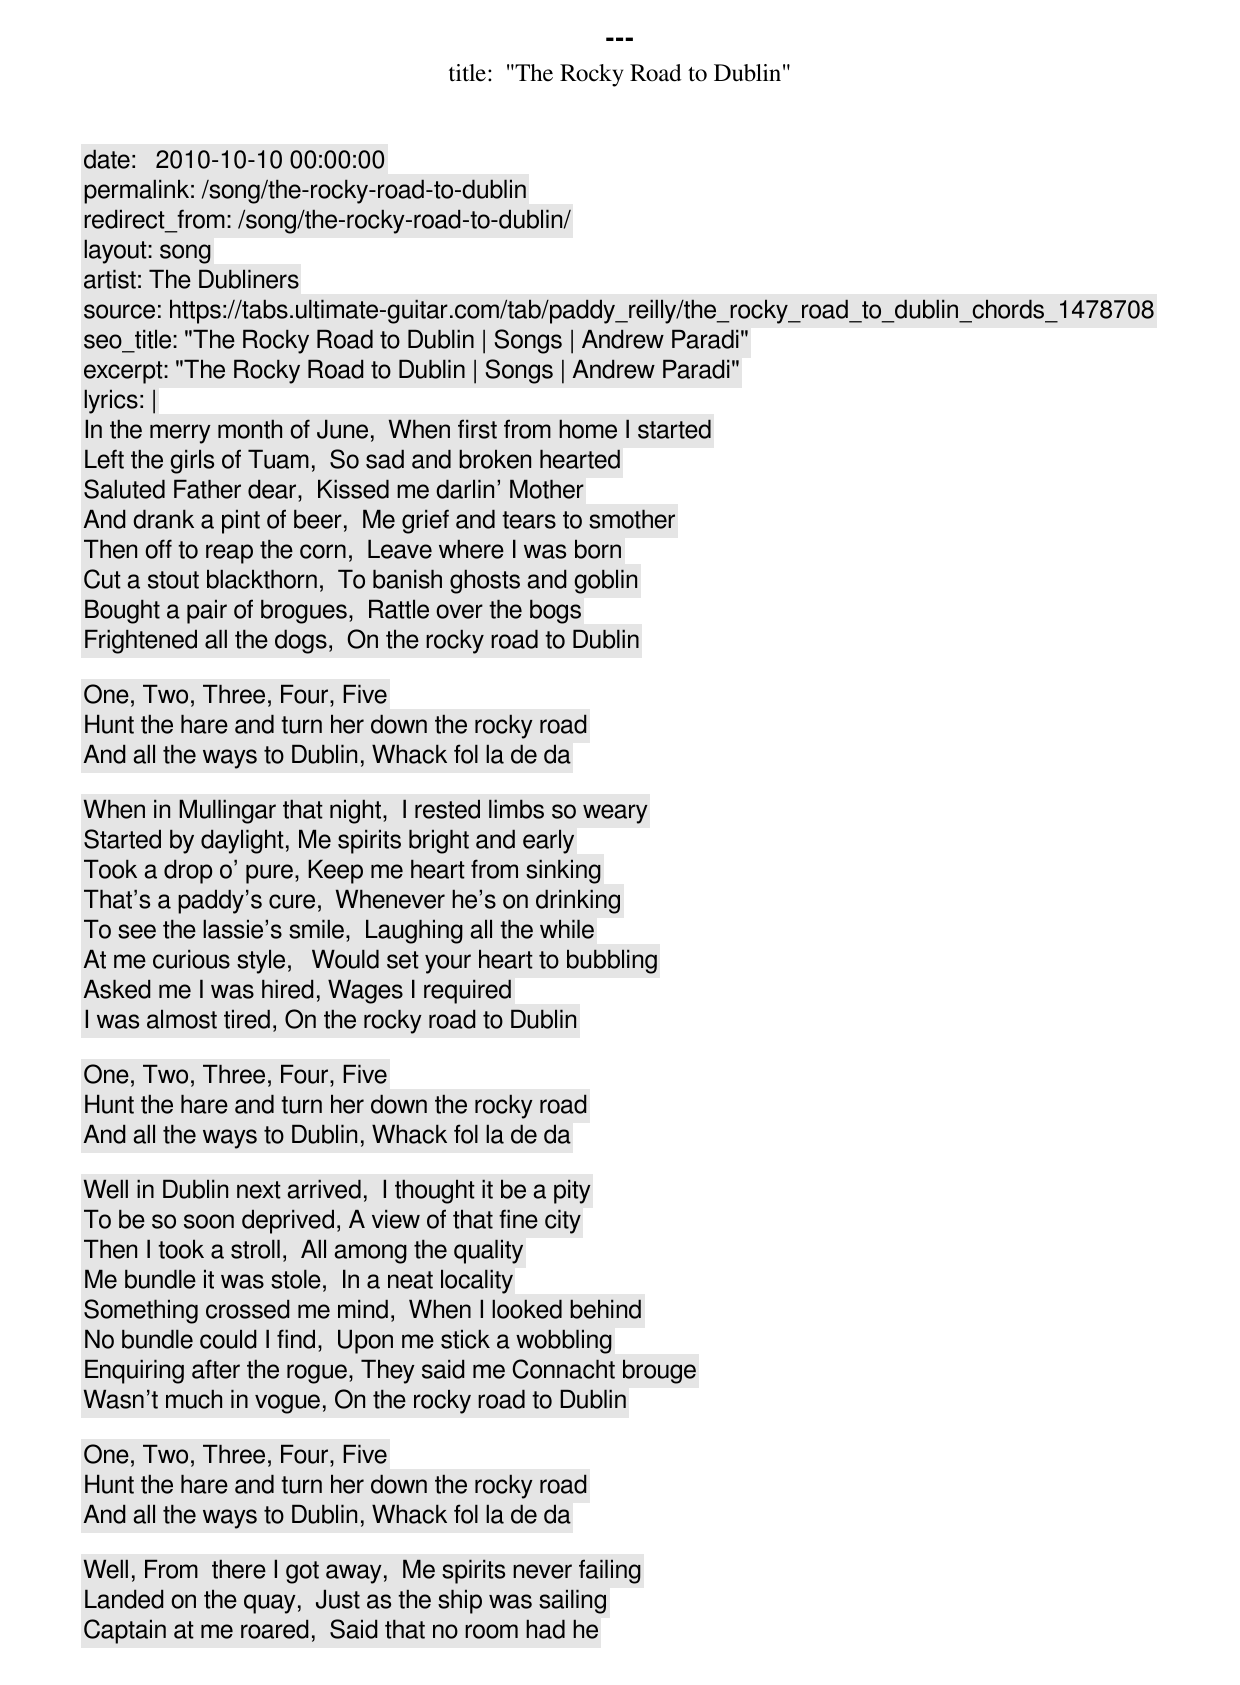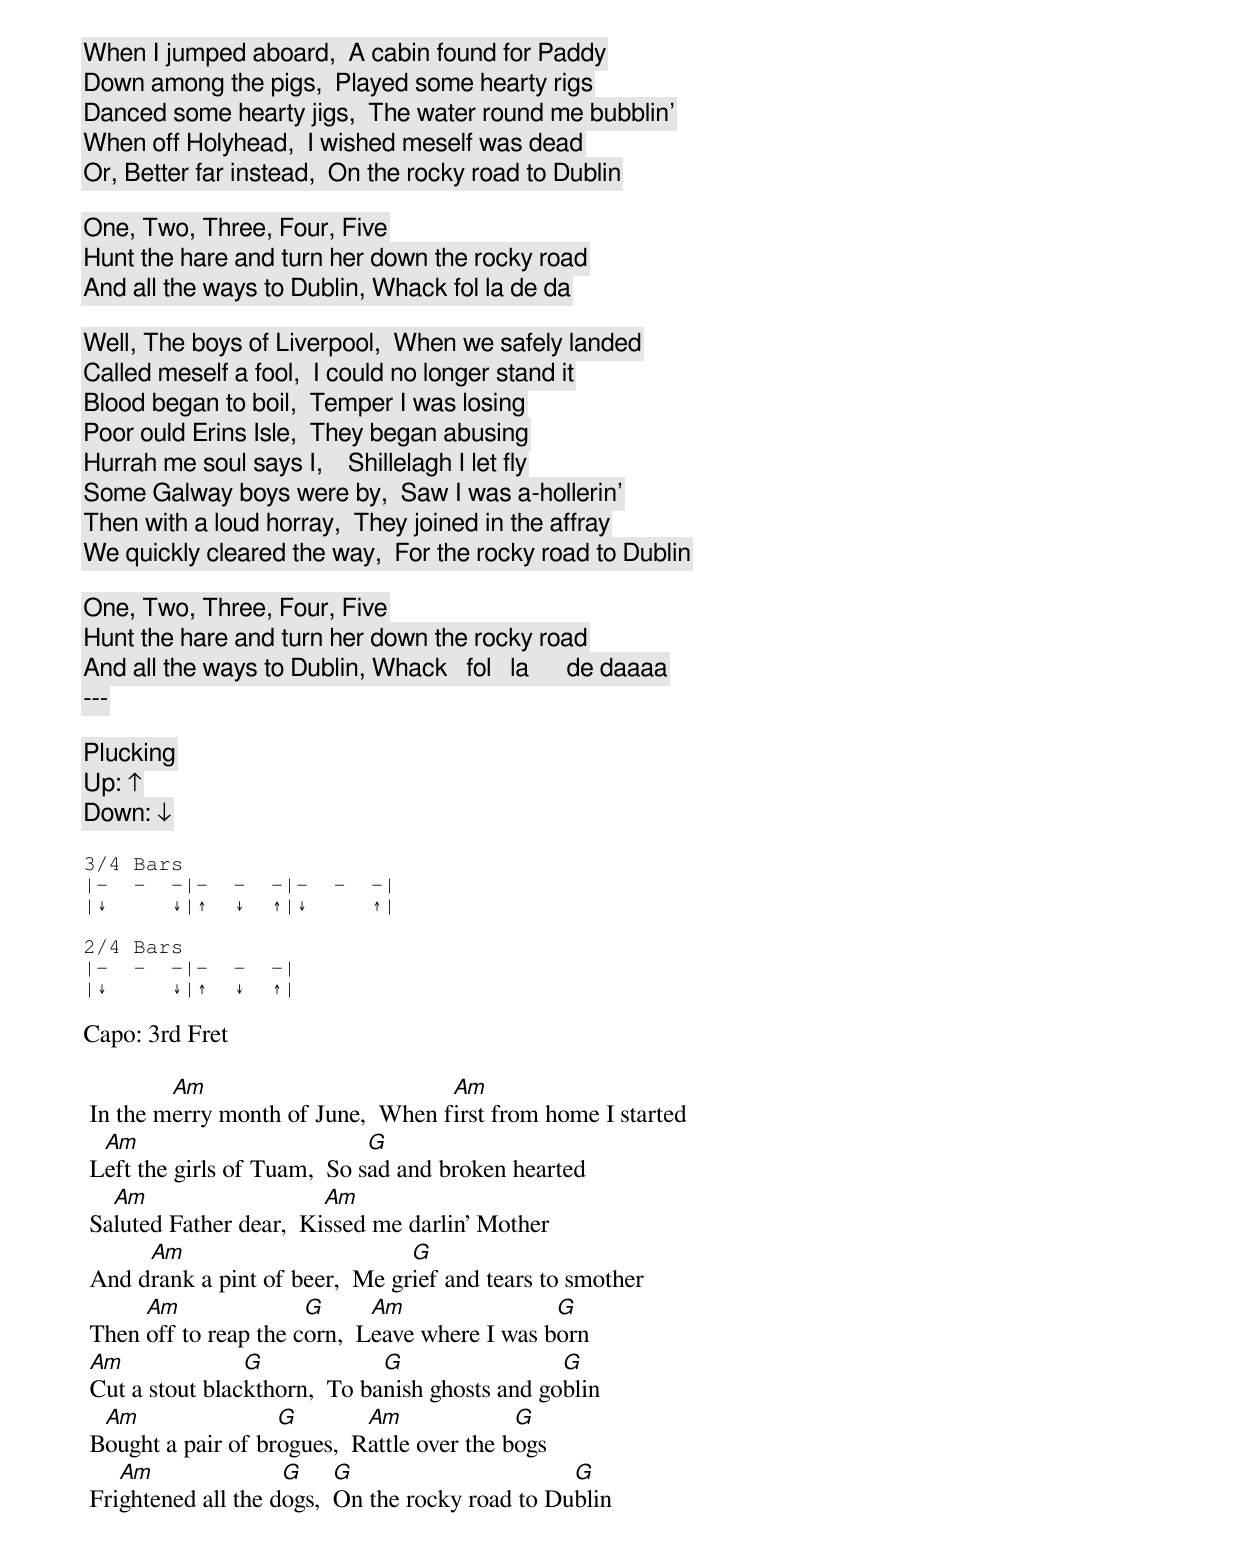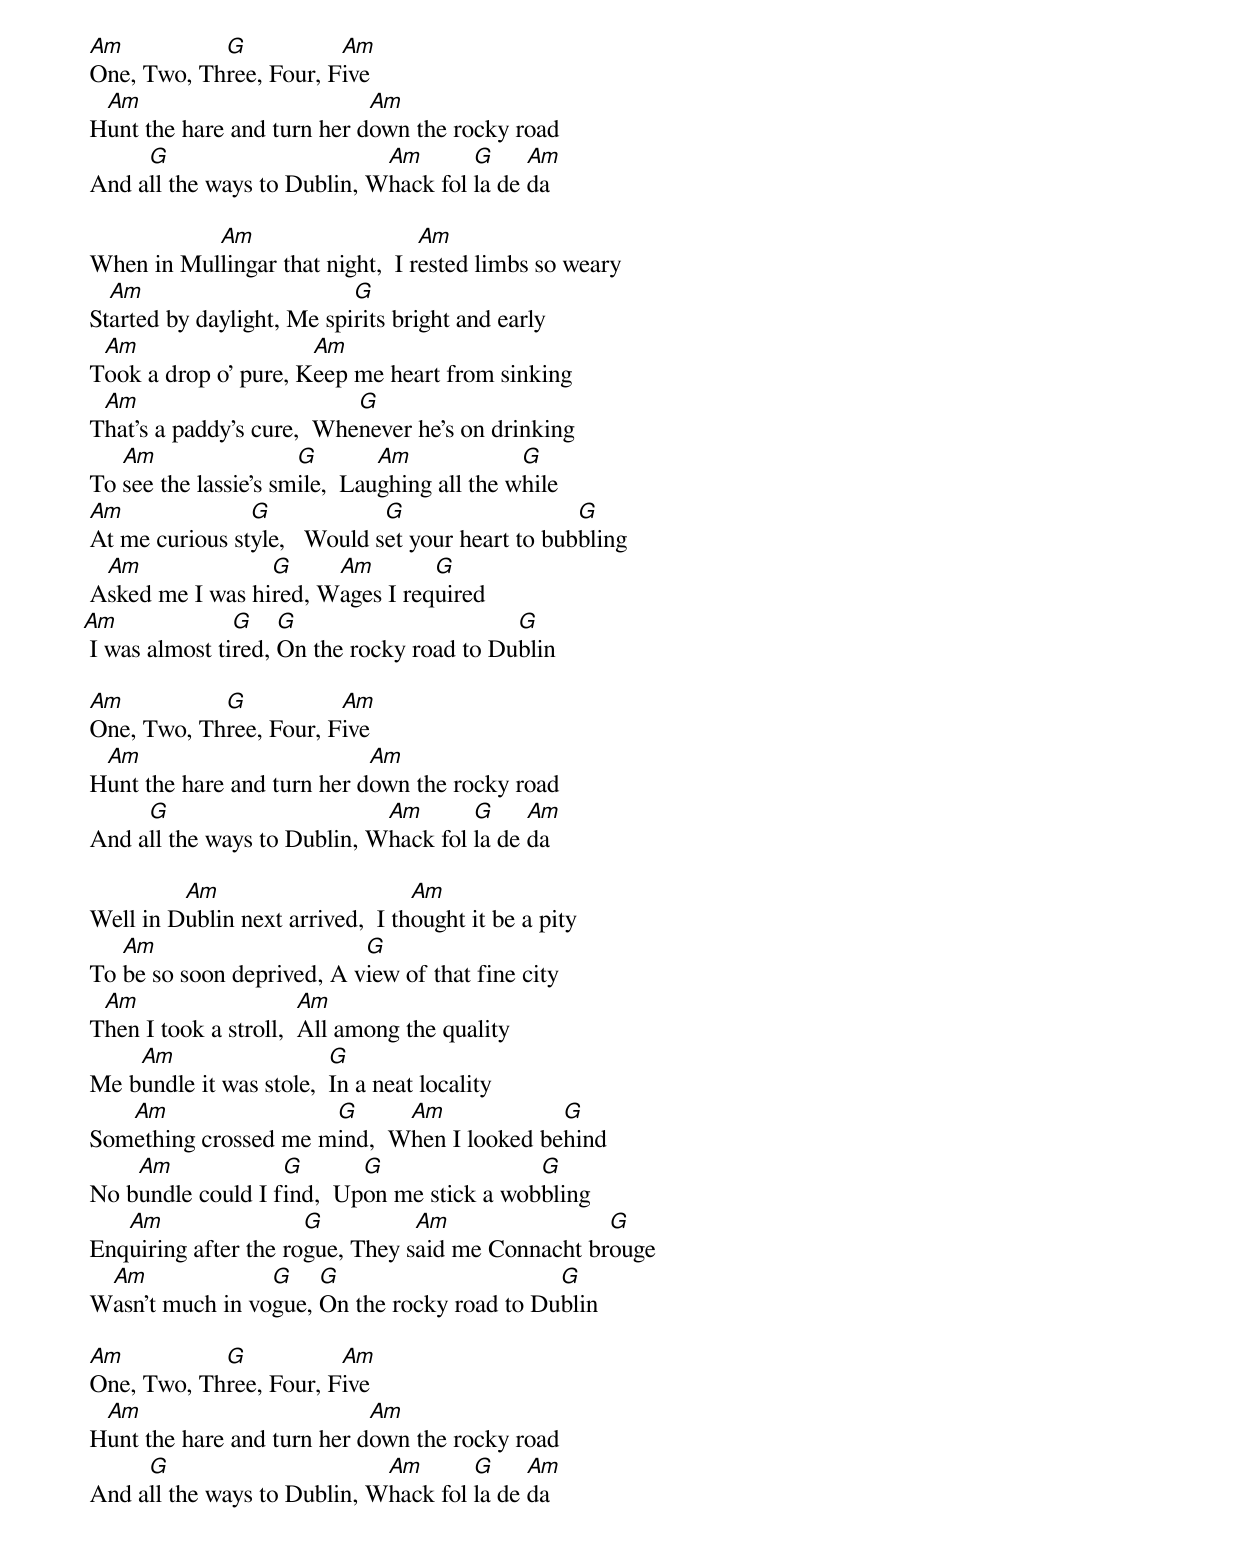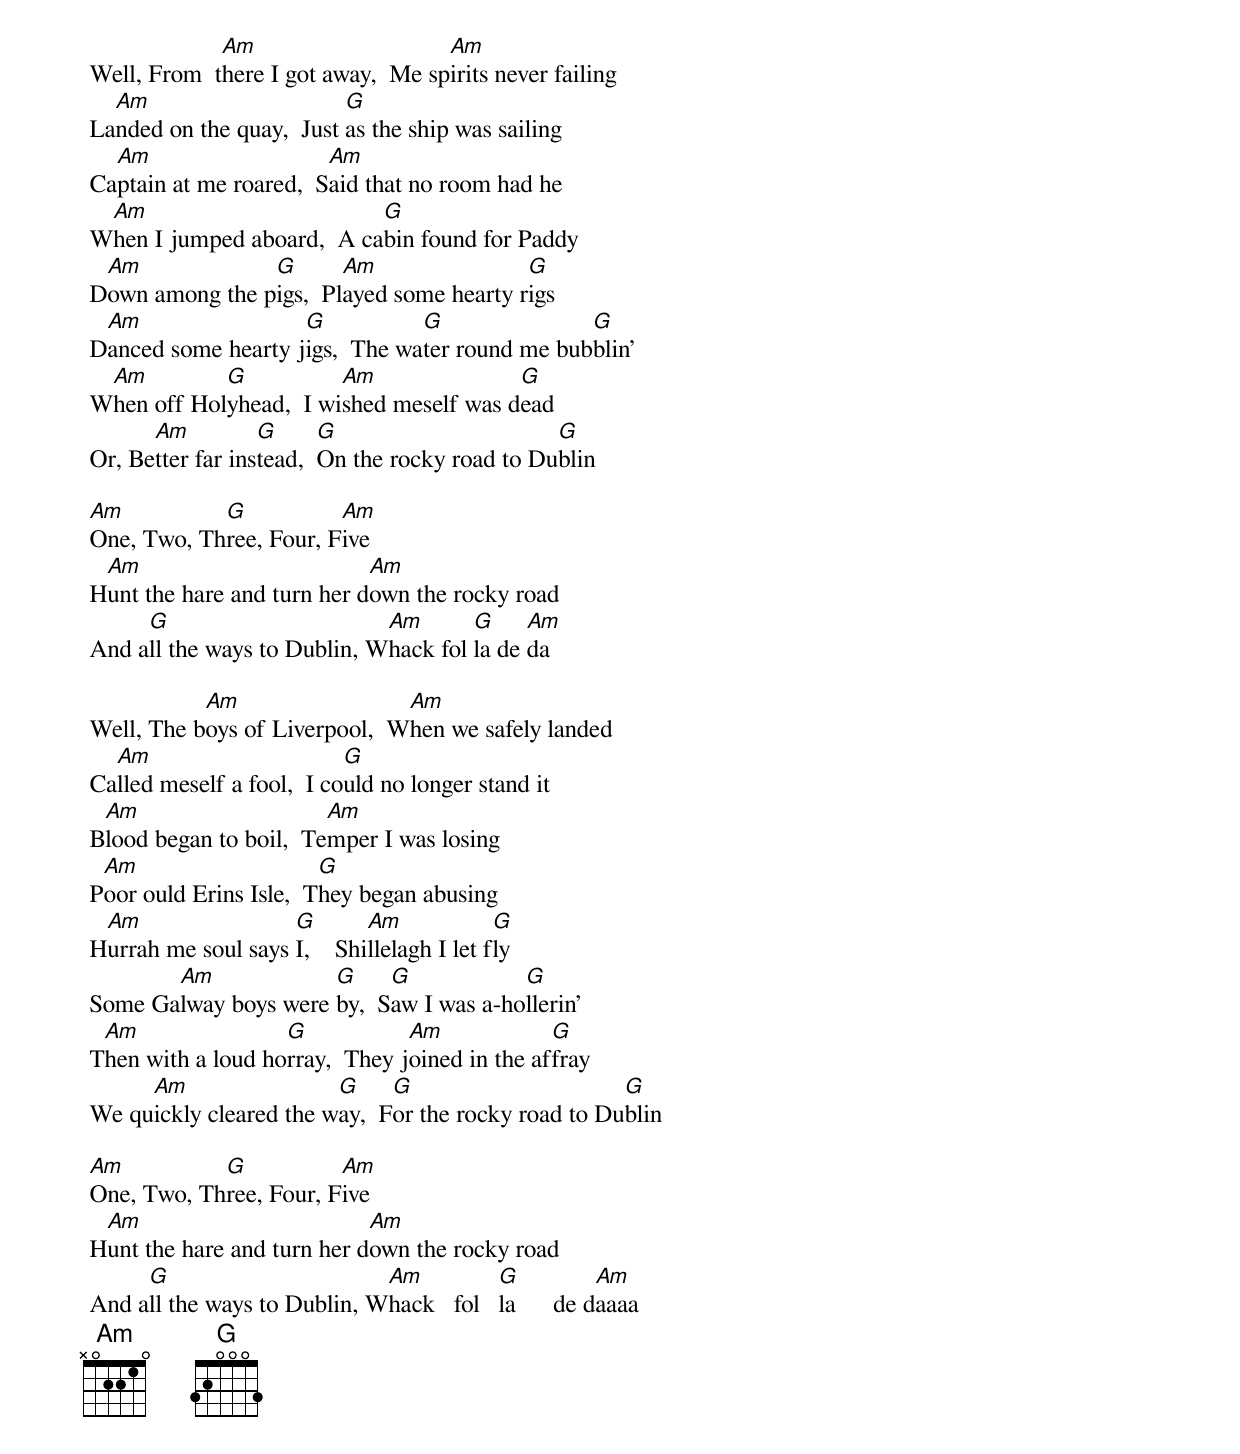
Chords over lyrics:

---
title:  "The Rocky Road to Dublin"
date:   2010-10-10 00:00:00
permalink: /song/the-rocky-road-to-dublin
redirect_from: /song/the-rocky-road-to-dublin/
layout: song
artist: The Dubliners
source: https://tabs.ultimate-guitar.com/tab/paddy_reilly/the_rocky_road_to_dublin_chords_1478708
seo_title: "The Rocky Road to Dublin | Songs | Andrew Paradi"
excerpt: "The Rocky Road to Dublin | Songs | Andrew Paradi"
lyrics: |
  In the merry month of June,  When first from home I started
  Left the girls of Tuam,  So sad and broken hearted
  Saluted Father dear,  Kissed me darlin' Mother
  And drank a pint of beer,  Me grief and tears to smother
  Then off to reap the corn,  Leave where I was born
  Cut a stout blackthorn,  To banish ghosts and goblin
  Bought a pair of brogues,  Rattle over the bogs
  Frightened all the dogs,  On the rocky road to Dublin

  One, Two, Three, Four, Five
  Hunt the hare and turn her down the rocky road
  And all the ways to Dublin, Whack fol la de da

  When in Mullingar that night,  I rested limbs so weary
  Started by daylight, Me spirits bright and early
  Took a drop o' pure, Keep me heart from sinking
  That's a paddy's cure,  Whenever he's on drinking
  To see the lassie's smile,  Laughing all the while
  At me curious style,   Would set your heart to bubbling
  Asked me I was hired, Wages I required
  I was almost tired, On the rocky road to Dublin

  One, Two, Three, Four, Five
  Hunt the hare and turn her down the rocky road
  And all the ways to Dublin, Whack fol la de da

  Well in Dublin next arrived,  I thought it be a pity
  To be so soon deprived, A view of that fine city
  Then I took a stroll,  All among the quality
  Me bundle it was stole,  In a neat locality
  Something crossed me mind,  When I looked behind
  No bundle could I find,  Upon me stick a wobbling
  Enquiring after the rogue, They said me Connacht brouge
  Wasn't much in vogue, On the rocky road to Dublin

  One, Two, Three, Four, Five
  Hunt the hare and turn her down the rocky road
  And all the ways to Dublin, Whack fol la de da

  Well, From  there I got away,  Me spirits never failing
  Landed on the quay,  Just as the ship was sailing
  Captain at me roared,  Said that no room had he
  When I jumped aboard,  A cabin found for Paddy
  Down among the pigs,  Played some hearty rigs
  Danced some hearty jigs,  The water round me bubblin'
  When off Holyhead,  I wished meself was dead
  Or, Better far instead,  On the rocky road to Dublin

  One, Two, Three, Four, Five
  Hunt the hare and turn her down the rocky road
  And all the ways to Dublin, Whack fol la de da

  Well, The boys of Liverpool,  When we safely landed
  Called meself a fool,  I could no longer stand it
  Blood began to boil,  Temper I was losing
  Poor ould Erins Isle,  They began abusing
  Hurrah me soul says I,    Shillelagh I let fly
  Some Galway boys were by,  Saw I was a-hollerin'
  Then with a loud horray,  They joined in the affray
  We quickly cleared the way,  For the rocky road to Dublin

  One, Two, Three, Four, Five
  Hunt the hare and turn her down the rocky road
  And all the ways to Dublin, Whack   fol   la      de daaaa
---

Plucking
Up: ↑
Down: ↓

3/4 Bars
|-  -  -|-  -  -|-  -  -|
|↓     ↓|↑  ↓  ↑|↓     ↑|

2/4 Bars
|-  -  -|-  -  -|
|↓     ↓|↑  ↓  ↑|

Capo: 3rd Fret

         Am                         Am
 In the merry month of June,  When first from home I started
  Am                          G
 Left the girls of Tuam,  So sad and broken hearted
   Am                    Am
 Saluted Father dear,  Kissed me darlin' Mother
      Am                         G
 And drank a pint of beer,  Me grief and tears to smother
      Am               G      Am                G
 Then off to reap the corn,  Leave where I was born
 Am              G             G                 G
 Cut a stout blackthorn,  To banish ghosts and goblin
  Am                G        Am              G
 Bought a pair of brogues,  Rattle over the bogs
    Am               G     G                      G
 Frightened all the dogs,  On the rocky road to Dublin

 Am          G           Am
 One, Two, Three, Four, Five
  Am                         Am
 Hunt the hare and turn her down the rocky road
      G                       Am       G     Am
 And all the ways to Dublin, Whack fol la de da

            Am                     Am
 When in Mullingar that night,  I rested limbs so weary
   Am                       G
 Started by daylight, Me spirits bright and early
  Am                   Am
 Took a drop o' pure, Keep me heart from sinking
  Am                        G
 That's a paddy's cure,  Whenever he's on drinking
    Am                 G        Am             G
 To see the lassie's smile,  Laughing all the while
 Am              G             G                   G
 At me curious style,   Would set your heart to bubbling
  Am              G     Am        G
 Asked me I was hired, Wages I required
Am              G    G                      G
 I was almost tired, On the rocky road to Dublin

 Am          G           Am
 One, Two, Three, Four, Five
  Am                         Am
 Hunt the hare and turn her down the rocky road
      G                       Am       G     Am
 And all the ways to Dublin, Whack fol la de da

          Am                       Am
 Well in Dublin next arrived,  I thought it be a pity
    Am                      G
 To be so soon deprived, A view of that fine city
  Am                    Am
 Then I took a stroll,  All among the quality
     Am                   G
 Me bundle it was stole,  In a neat locality
    Am                 G      Am             G
 Something crossed me mind,  When I looked behind
     Am             G       G                G
 No bundle could I find,  Upon me stick a wobbling
    Am                 G          Am                G
 Enquiring after the rogue, They said me Connacht brouge
  Am              G    G                      G
 Wasn't much in vogue, On the rocky road to Dublin

 Am          G           Am
 One, Two, Three, Four, Five
  Am                         Am
 Hunt the hare and turn her down the rocky road
      G                       Am       G     Am
 And all the ways to Dublin, Whack fol la de da

              Am                     Am
 Well, From  there I got away,  Me spirits never failing
   Am                      G
 Landed on the quay,  Just as the ship was sailing
   Am                    Am
 Captain at me roared,  Said that no room had he
  Am                        G
 When I jumped aboard,  A cabin found for Paddy
  Am             G       Am                G
 Down among the pigs,  Played some hearty rigs
  Am                 G           G               G
 Danced some hearty jigs,  The water round me bubblin'
  Am         G           Am               G
 When off Holyhead,  I wished meself was dead
       Am          G      G                      G
 Or, Better far instead,  On the rocky road to Dublin

 Am          G           Am
 One, Two, Three, Four, Five
  Am                         Am
 Hunt the hare and turn her down the rocky road
      G                       Am       G     Am
 And all the ways to Dublin, Whack fol la de da

            Am                  Am
 Well, The boys of Liverpool,  When we safely landed
   Am                       G
 Called meself a fool,  I could no longer stand it
  Am                     Am
 Blood began to boil,  Temper I was losing
  Am                     G
 Poor ould Erins Isle,  They began abusing
  Am                 G        Am             G
 Hurrah me soul says I,    Shillelagh I let fly
        Am             G     G            G
 Some Galway boys were by,  Saw I was a-hollerin'
  Am                G            Am             G
 Then with a loud horray,  They joined in the affray
      Am                 G     G                      G
 We quickly cleared the way,  For the rocky road to Dublin

 Am          G           Am
 One, Two, Three, Four, Five
  Am                         Am
 Hunt the hare and turn her down the rocky road
      G                       Am           G           Am
 And all the ways to Dublin, Whack   fol   la      de daaaa
